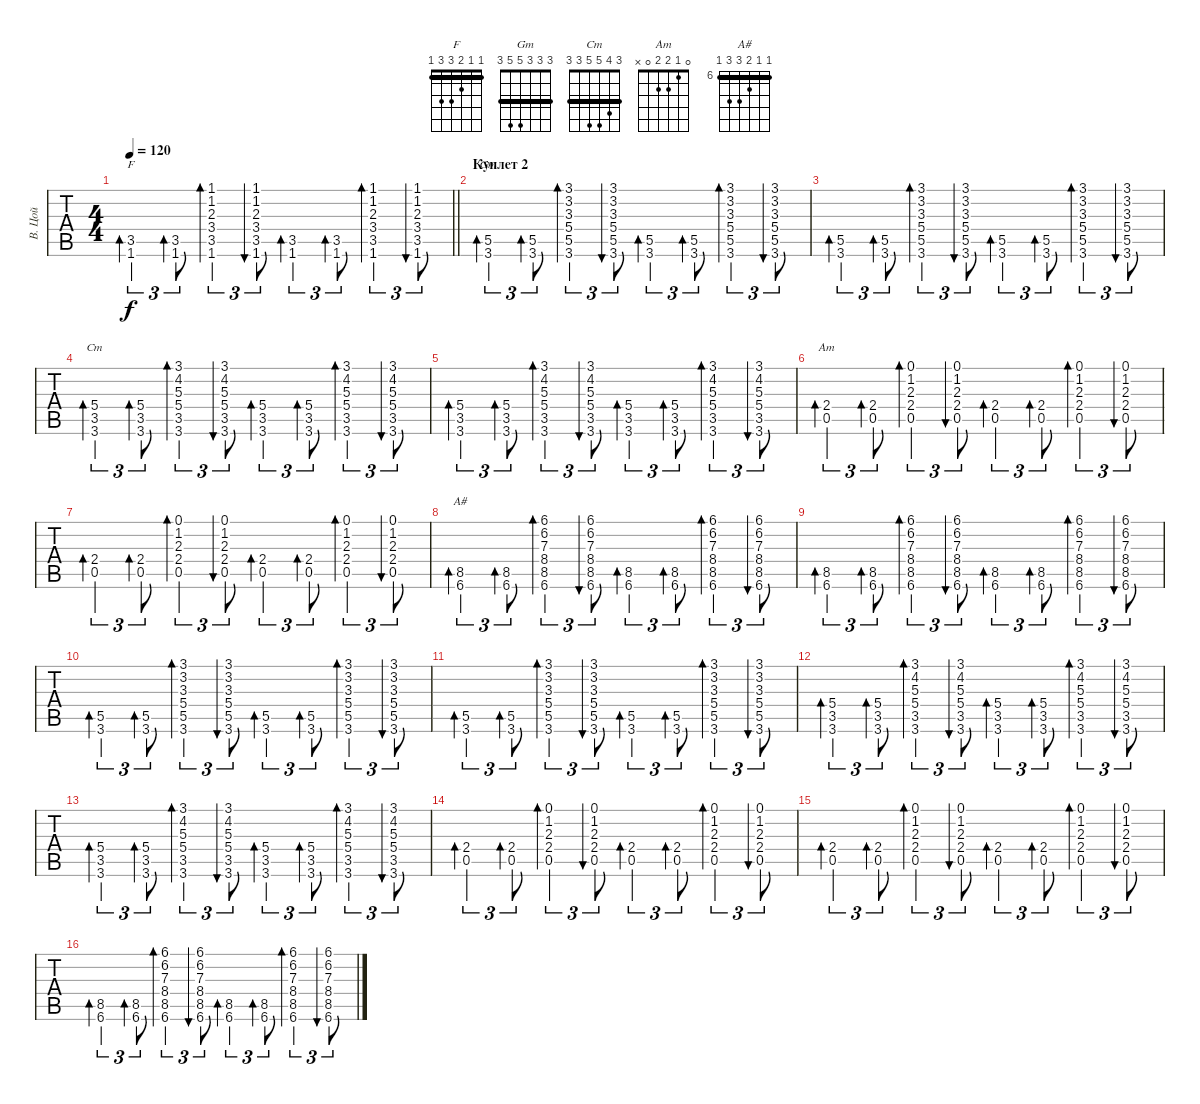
\track ("В. Цой" "В. Цой") {instrument acousticguitarsteel}
\staff {tabs}
\tuning (E4 B3 G3 D3 A2 E2) {hide}
\chord ("F" 1 1 2 3 3 1) {barre 1}
\chord ("Gm" 3 3 3 5 5 3) {barre 3}
\chord ("Cm" 3 4 5 5 3 3) {barre 3}
\chord ("Am" 0 1 2 2 0 x)
\chord ("A#" 6 6 7 8 8 6) {firstfret 6 barre 6}
\ts (4 4)
\tempo 120
\clef g2
\barLineRight lightlight
\ks c
(3.5 1.6).4{tu (3 2) bd 30 ch "F" dy f} (3.5 1.6).8{tu (3 2) bd 30} (1.1 1.2 2.3 3.4 3.5 1.6).4{tu (3 2) bd 30} (1.1 1.2 2.3 3.4 3.5 1.6).8{tu (3 2) bu 30} (3.5 1.6).4{tu (3 2) bd 30} (3.5 1.6).8{tu (3 2) bd 30} (1.1 1.2 2.3 3.4 3.5 1.6).4{tu (3 2) bd 30} (1.1 1.2 2.3 3.4 3.5 1.6).8{tu (3 2) bu 30} |
\section ("" "Куплет 2")
(5.5 3.6).4{tu (3 2) bd 30 ch "Gm"} (5.5 3.6).8{tu (3 2) bd 30} (3.1 3.2 3.3 5.4 5.5 3.6).4{tu (3 2) bd 30} (3.1 3.2 3.3 5.4 5.5 3.6).8{tu (3 2) bu 30} (5.5 3.6).4{tu (3 2) bd 30} (5.5 3.6).8{tu (3 2) bd 30} (3.1 3.2 3.3 5.4 5.5 3.6).4{tu (3 2) bd 30} (3.1 3.2 3.3 5.4 5.5 3.6).8{tu (3 2) bu 30} |
(5.5 3.6).4{tu (3 2) bd 30} (5.5 3.6).8{tu (3 2) bd 30} (3.1 3.2 3.3 5.4 5.5 3.6).4{tu (3 2) bd 30} (3.1 3.2 3.3 5.4 5.5 3.6).8{tu (3 2) bu 30} (5.5 3.6).4{tu (3 2) bd 30} (5.5 3.6).8{tu (3 2) bd 30} (3.1 3.2 3.3 5.4 5.5 3.6).4{tu (3 2) bd 30} (3.1 3.2 3.3 5.4 5.5 3.6).8{tu (3 2) bu 30} |
(5.4 3.5 3.6).4{tu (3 2) bd 30 ch "Cm"} (5.4 3.5 3.6).8{tu (3 2) bd 30} (3.1 4.2 5.3 5.4 3.5 3.6).4{tu (3 2) bd 30} (3.1 4.2 5.3 5.4 3.5 3.6).8{tu (3 2) bu 30} (5.4 3.5 3.6).4{tu (3 2) bd 30} (5.4 3.5 3.6).8{tu (3 2) bd 30} (3.1 4.2 5.3 5.4 3.5 3.6).4{tu (3 2) bd 30} (3.1 4.2 5.3 5.4 3.5 3.6).8{tu (3 2) bu 30} |
(5.4 3.5 3.6).4{tu (3 2) bd 30} (5.4 3.5 3.6).8{tu (3 2) bd 30} (3.1 4.2 5.3 5.4 3.5 3.6).4{tu (3 2) bd 30} (3.1 4.2 5.3 5.4 3.5 3.6).8{tu (3 2) bu 30} (5.4 3.5 3.6).4{tu (3 2) bd 30} (5.4 3.5 3.6).8{tu (3 2) bd 30} (3.1 4.2 5.3 5.4 3.5 3.6).4{tu (3 2) bd 30} (3.1 4.2 5.3 5.4 3.5 3.6).8{tu (3 2) bu 30} |
\ks gminor
(2.4 0.5).4{tu (3 2) bd 30 ch "Am"} (2.4 0.5).8{tu (3 2) bd 30} (0.1 1.2 2.3 2.4 0.5).4{tu (3 2) bd 30} (0.1 1.2 2.3 2.4 0.5).8{tu (3 2) bu 30} (2.4 0.5).4{tu (3 2) bd 30} (2.4 0.5).8{tu (3 2) bd 30} (0.1 1.2 2.3 2.4 0.5).4{tu (3 2) bd 30} (0.1 1.2 2.3 2.4 0.5).8{tu (3 2) bu 30} |
(2.4 0.5).4{tu (3 2) bd 30} (2.4 0.5).8{tu (3 2) bd 30} (0.1 1.2 2.3 2.4 0.5).4{tu (3 2) bd 30} (0.1 1.2 2.3 2.4 0.5).8{tu (3 2) bu 30} (2.4 0.5).4{tu (3 2) bd 30} (2.4 0.5).8{tu (3 2) bd 30} (0.1 1.2 2.3 2.4 0.5).4{tu (3 2) bd 30} (0.1 1.2 2.3 2.4 0.5).8{tu (3 2) bu 30} |
(8.5 6.6).4{tu (3 2) bd 30 ch "A#"} (8.5 6.6).8{tu (3 2) bd 30} (6.1 6.2 7.3 8.4 8.5 6.6).4{tu (3 2) bd 30} (6.1 6.2 7.3 8.4 8.5 6.6).8{tu (3 2) bu 30} (8.5 6.6).4{tu (3 2) bd 30} (8.5 6.6).8{tu (3 2) bd 30} (6.1 6.2 7.3 8.4 8.5 6.6).4{tu (3 2) bd 30} (6.1 6.2 7.3 8.4 8.5 6.6).8{tu (3 2) bu 30} |
(8.5 6.6).4{tu (3 2) bd 30} (8.5 6.6).8{tu (3 2) bd 30} (6.1 6.2 7.3 8.4 8.5 6.6).4{tu (3 2) bd 30} (6.1 6.2 7.3 8.4 8.5 6.6).8{tu (3 2) bu 30} (8.5 6.6).4{tu (3 2) bd 30} (8.5 6.6).8{tu (3 2) bd 30} (6.1 6.2 7.3 8.4 8.5 6.6).4{tu (3 2) bd 30} (6.1 6.2 7.3 8.4 8.5 6.6).8{tu (3 2) bu 30} |
\ks c
(5.5 3.6).4{tu (3 2) bd 30} (5.5 3.6).8{tu (3 2) bd 30} (3.1 3.2 3.3 5.4 5.5 3.6).4{tu (3 2) bd 30} (3.1 3.2 3.3 5.4 5.5 3.6).8{tu (3 2) bu 30} (5.5 3.6).4{tu (3 2) bd 30} (5.5 3.6).8{tu (3 2) bd 30} (3.1 3.2 3.3 5.4 5.5 3.6).4{tu (3 2) bd 30} (3.1 3.2 3.3 5.4 5.5 3.6).8{tu (3 2) bu 30} |
(5.5 3.6).4{tu (3 2) bd 30} (5.5 3.6).8{tu (3 2) bd 30} (3.1 3.2 3.3 5.4 5.5 3.6).4{tu (3 2) bd 30} (3.1 3.2 3.3 5.4 5.5 3.6).8{tu (3 2) bu 30} (5.5 3.6).4{tu (3 2) bd 30} (5.5 3.6).8{tu (3 2) bd 30} (3.1 3.2 3.3 5.4 5.5 3.6).4{tu (3 2) bd 30} (3.1 3.2 3.3 5.4 5.5 3.6).8{tu (3 2) bu 30} |
(5.4 3.5 3.6).4{tu (3 2) bd 30} (5.4 3.5 3.6).8{tu (3 2) bd 30} (3.1 4.2 5.3 5.4 3.5 3.6).4{tu (3 2) bd 30} (3.1 4.2 5.3 5.4 3.5 3.6).8{tu (3 2) bu 30} (5.4 3.5 3.6).4{tu (3 2) bd 30} (5.4 3.5 3.6).8{tu (3 2) bd 30} (3.1 4.2 5.3 5.4 3.5 3.6).4{tu (3 2) bd 30} (3.1 4.2 5.3 5.4 3.5 3.6).8{tu (3 2) bu 30} |
(5.4 3.5 3.6).4{tu (3 2) bd 30} (5.4 3.5 3.6).8{tu (3 2) bd 30} (3.1 4.2 5.3 5.4 3.5 3.6).4{tu (3 2) bd 30} (3.1 4.2 5.3 5.4 3.5 3.6).8{tu (3 2) bu 30} (5.4 3.5 3.6).4{tu (3 2) bd 30} (5.4 3.5 3.6).8{tu (3 2) bd 30} (3.1 4.2 5.3 5.4 3.5 3.6).4{tu (3 2) bd 30} (3.1 4.2 5.3 5.4 3.5 3.6).8{tu (3 2) bu 30} |
\ks gminor
(2.4 0.5).4{tu (3 2) bd 30} (2.4 0.5).8{tu (3 2) bd 30} (0.1 1.2 2.3 2.4 0.5).4{tu (3 2) bd 30} (0.1 1.2 2.3 2.4 0.5).8{tu (3 2) bu 30} (2.4 0.5).4{tu (3 2) bd 30} (2.4 0.5).8{tu (3 2) bd 30} (0.1 1.2 2.3 2.4 0.5).4{tu (3 2) bd 30} (0.1 1.2 2.3 2.4 0.5).8{tu (3 2) bu 30} |
(2.4 0.5).4{tu (3 2) bd 30} (2.4 0.5).8{tu (3 2) bd 30} (0.1 1.2 2.3 2.4 0.5).4{tu (3 2) bd 30} (0.1 1.2 2.3 2.4 0.5).8{tu (3 2) bu 30} (2.4 0.5).4{tu (3 2) bd 30} (2.4 0.5).8{tu (3 2) bd 30} (0.1 1.2 2.3 2.4 0.5).4{tu (3 2) bd 30} (0.1 1.2 2.3 2.4 0.5).8{tu (3 2) bu 30} |
(8.5 6.6).4{tu (3 2) bd 30} (8.5 6.6).8{tu (3 2) bd 30} (6.1 6.2 7.3 8.4 8.5 6.6).4{tu (3 2) bd 30} (6.1 6.2 7.3 8.4 8.5 6.6).8{tu (3 2) bu 30} (8.5 6.6).4{tu (3 2) bd 30} (8.5 6.6).8{tu (3 2) bd 30} (6.1 6.2 7.3 8.4 8.5 6.6).4{tu (3 2) bd 30} (6.1 6.2 7.3 8.4 8.5 6.6).8{tu (3 2) bu 30}
